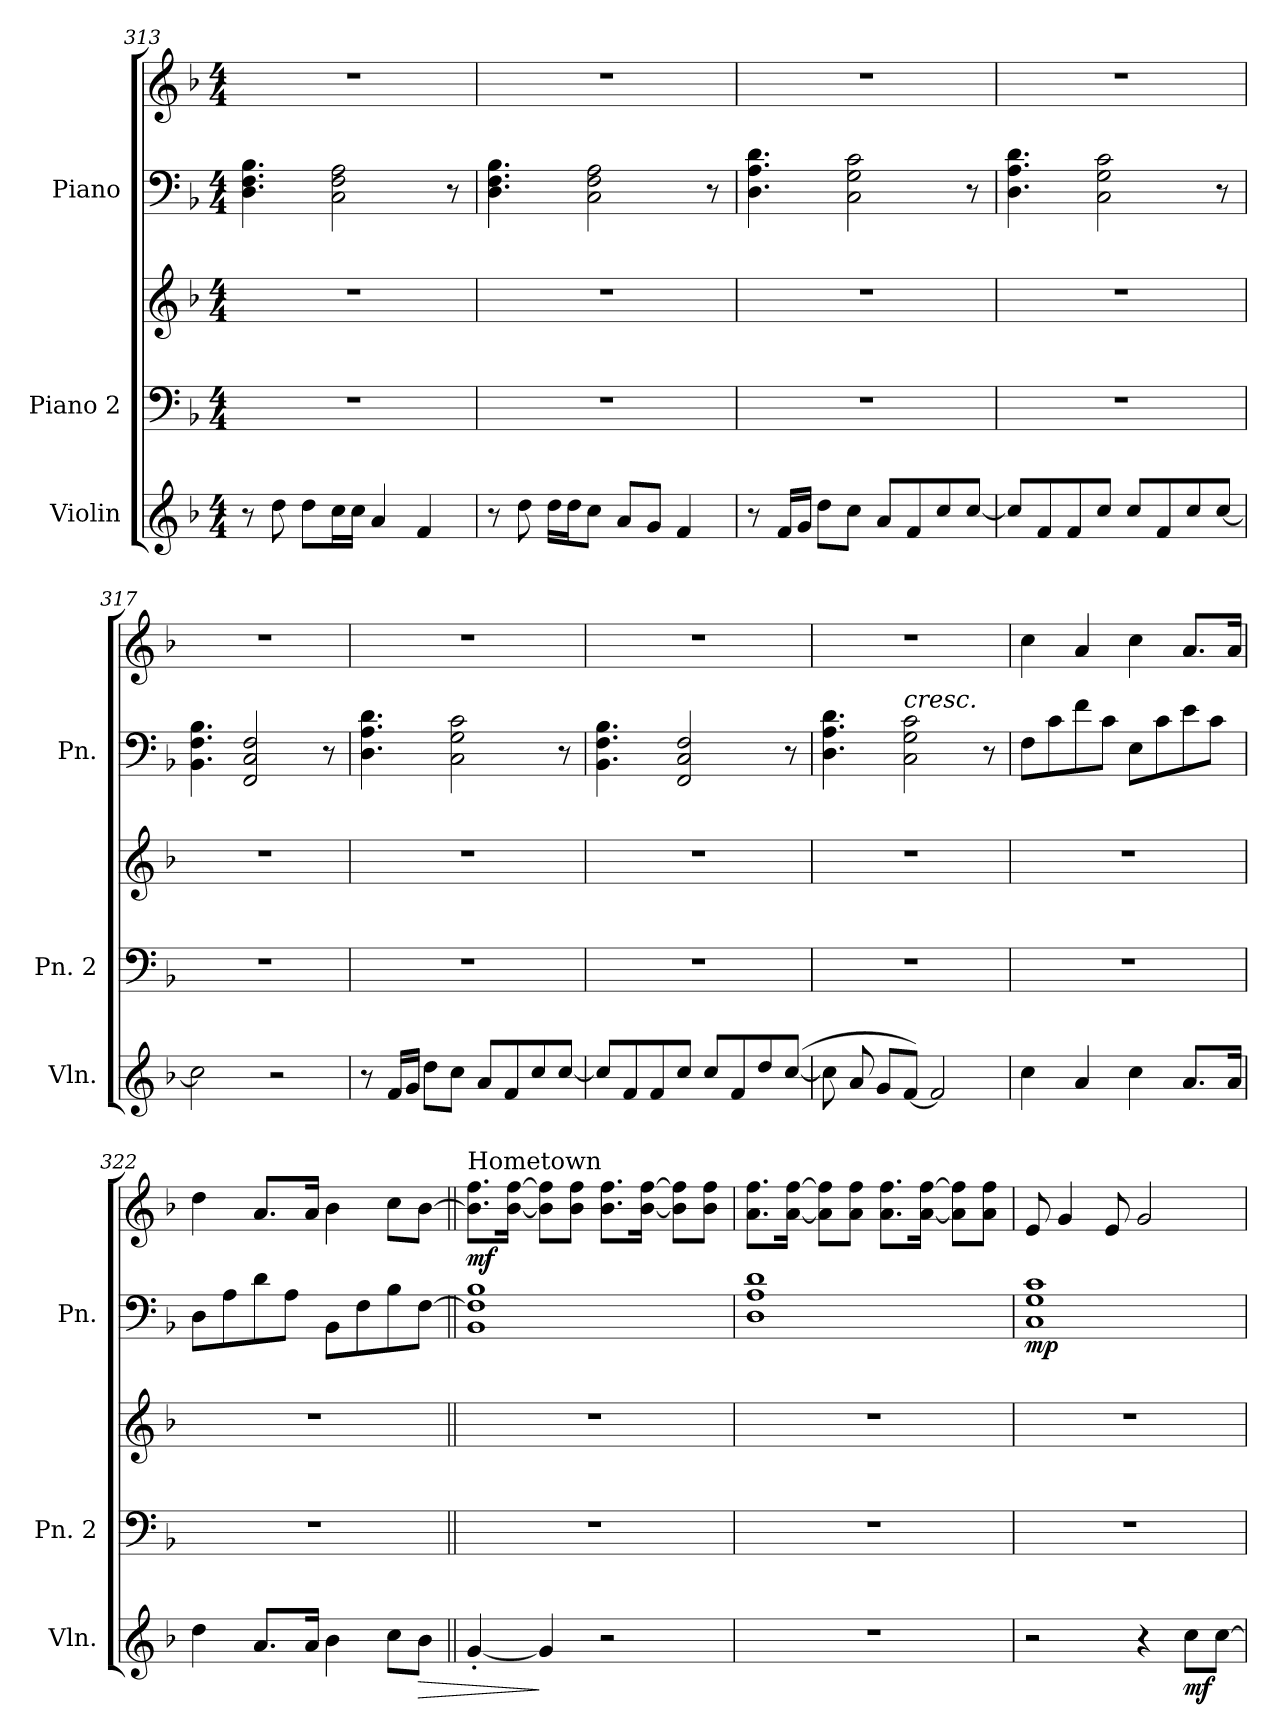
**kern	**dynam	**kern	**kern	**kern	**kern	**dynam
*part3	*part3	*part2	*part2	*part1	*part1	*part1
*staff5	*staff5	*staff4	*staff3	*staff2	*staff1	*staff1/2
*I"Violin	*	*I"Piano 2	*	*I"Piano	*	*
*I'Vln.	*	*I'Pn. 2	*	*I'Pn.	*	*
*clefG2	*	*clefF4	*clefG2	*clefF4	*clefG2	*
*k[b-]	*	*k[b-]	*k[b-]	*k[b-]	*k[b-]	*
*M4/4	*	*M4/4	*M4/4	*M4/4	*M4/4	*
=313	=313	=313	=313	=313	=313	=313
8r	.	1r	1r	4.D\ 4.F\ 4.B-\	1r	.
8dd\	.	.	.	.	.	.
8dd\L	.	.	.	.	.	.
16cc\L	.	.	.	2C\ 2F\ 2A\	.	.
16cc\JJ	.	.	.	.	.	.
4a/	.	.	.	.	.	.
4f/	.	.	.	.	.	.
.	.	.	.	8r	.	.
=314	=314	=314	=314	=314	=314	=314
8r	.	1r	1r	4.D\ 4.F\ 4.B-\	1r	.
8dd\	.	.	.	.	.	.
16dd\LL	.	.	.	.	.	.
16dd\J	.	.	.	.	.	.
8cc\J	.	.	.	2C\ 2F\ 2A\	.	.
8a/L	.	.	.	.	.	.
8g/J	.	.	.	.	.	.
4f/	.	.	.	.	.	.
.	.	.	.	8r	.	.
=315	=315	=315	=315	=315	=315	=315
8r	.	1r	1r	4.D\ 4.A\ 4.d\	1r	.
16f/LL	.	.	.	.	.	.
16g/JJ	.	.	.	.	.	.
8dd\L	.	.	.	.	.	.
8cc\J	.	.	.	2C\ 2G\ 2c\	.	.
8a/L	.	.	.	.	.	.
8f/	.	.	.	.	.	.
8cc/	.	.	.	.	.	.
[8cc/J	.	.	.	8r	.	.
!!LO:LB:g=z
=316	=316	=316	=316	=316	=316	=316
8cc/L]	.	1r	1r	4.D\ 4.A\ 4.d\	1r	.
8f/	.	.	.	.	.	.
8f/	.	.	.	.	.	.
8cc/J	.	.	.	2C\ 2G\ 2c\	.	.
8cc/L	.	.	.	.	.	.
8f/	.	.	.	.	.	.
8cc/	.	.	.	.	.	.
[8cc/J	.	.	.	8r	.	.
=317	=317	=317	=317	=317	=317	=317
2cc\]	.	1r	1r	4.BB-\ 4.F\ 4.B-\	1r	.
.	.	.	.	2FF/ 2C/ 2F/	.	.
2r	.	.	.	.	.	.
.	.	.	.	8r	.	.
=318	=318	=318	=318	=318	=318	=318
8r	.	1r	1r	4.D\ 4.A\ 4.d\	1r	.
16f/LL	.	.	.	.	.	.
16g/JJ	.	.	.	.	.	.
8dd\L	.	.	.	.	.	.
8cc\J	.	.	.	2C\ 2G\ 2c\	.	.
8a/L	.	.	.	.	.	.
8f/	.	.	.	.	.	.
8cc/	.	.	.	.	.	.
[8cc/J	.	.	.	8r	.	.
=319	=319	=319	=319	=319	=319	=319
8cc/L]	.	1r	1r	4.BB-\ 4.F\ 4.B-\	1r	.
8f/	.	.	.	.	.	.
8f/	.	.	.	.	.	.
8cc/J	.	.	.	2FF/ 2C/ 2F/	.	.
8cc/L	.	.	.	.	.	.
8f/	.	.	.	.	.	.
8dd/	.	.	.	.	.	.
(<[8cc/J	.	.	.	8r	.	.
=320	=320	=320	=320	=320	=320	=320
8cc\]	.	1r	1r	4.D\ 4.A\ 4.d\	1r	.
8a/	.	.	.	.	.	.
8g/L	.	.	.	.	.	.
!	!	!	!	!LO:TX:a:i:t=cresc.	!	!
[8f/J)	.	.	.	2C\ 2G\ 2c\	.	.
2f/]	.	.	.	.	.	.
.	.	.	.	8r	.	.
!!LO:PB:g=z
=321	=321	=321	=321	=321	=321	=321
4cc\	.	1r	1r	8F\L	4cc\	.
.	.	.	.	8c\	.	.
4a/	.	.	.	8f\	4a/	.
.	.	.	.	8c\J	.	.
4cc\	.	.	.	8E\L	4cc\	.
.	.	.	.	8c\	.	.
8.a/L	.	.	.	8e\	8.a/L	.
.	.	.	.	8c\J	.	.
16a/Jk	.	.	.	.	16a/Jk	.
=322	=322	=322	=322	=322	=322	=322
4dd\	.	1r	1r	8D\L	4dd\	.
.	.	.	.	8A\	.	.
8.a/L	.	.	.	8d\	8.a/L	.
.	.	.	.	8A\J	.	.
16a/Jk	.	.	.	.	16a/Jk	.
4b-\	.	.	.	8BB-\L	4b-\	.
.	.	.	.	8F\	.	.
8cc\L	.	.	.	8B-\	8cc\L	.
!	!LO:HP:b	!	!	!	!	!
8b-\J	>	.	.	[8F\J	[8b-\J	.
=323||	=323||	=323||	=323||	=323||	=323||	=323||
!	!	!	!	!	!LO:TX:t=Hometown	!
!	!	!	!	!	!	!LO:DY:b
[4g'/	.	1r	1r	1BB- 1F] 1B-	8.b-\] 8.ff\L	mf
.	.	.	.	.	[16b-\ [16ff\Jk	.
!	!LO:DY:n=1:b	!	!	!	!	!
4g/]	] other-dynamics	.	.	.	8b-\] 8ff\]L	.
.	.	.	.	.	8b-\ 8ff\J	.
2r	.	.	.	.	8.b-\ 8.ff\L	.
.	.	.	.	.	[16b-\ [16ff\Jk	.
.	.	.	.	.	8b-\] 8ff\]L	.
.	.	.	.	.	8b-\ 8ff\J	.
=324	=324	=324	=324	=324	=324	=324
1r	.	1r	1r	1D 1A 1d	8.a\ 8.ff\L	.
.	.	.	.	.	[16a\ [16ff\Jk	.
.	.	.	.	.	8a\] 8ff\]L	.
.	.	.	.	.	8a\ 8ff\J	.
.	.	.	.	.	8.a\ 8.ff\L	.
.	.	.	.	.	[16a\ [16ff\Jk	.
.	.	.	.	.	8a\] 8ff\]L	.
.	.	.	.	.	8a\ 8ff\J	.
!!LO:LB:g=z
=325	=325	=325	=325	=325	=325	=325
!	!	!	!	!	!	!LO:DY:b=2
2r	.	1r	1r	1C 1G 1c	8e/	mp
.	.	.	.	.	4g/	.
.	.	.	.	.	8e/	.
4r	.	.	.	.	2g/	.
!	!LO:DY:b	!	!	!	!	!
8cc\L	mf	.	.	.	.	.
[8cc\J	.	.	.	.	.	.
=	=	=	=	=	=	=
*-	*-	*-	*-	*-	*-	*-
